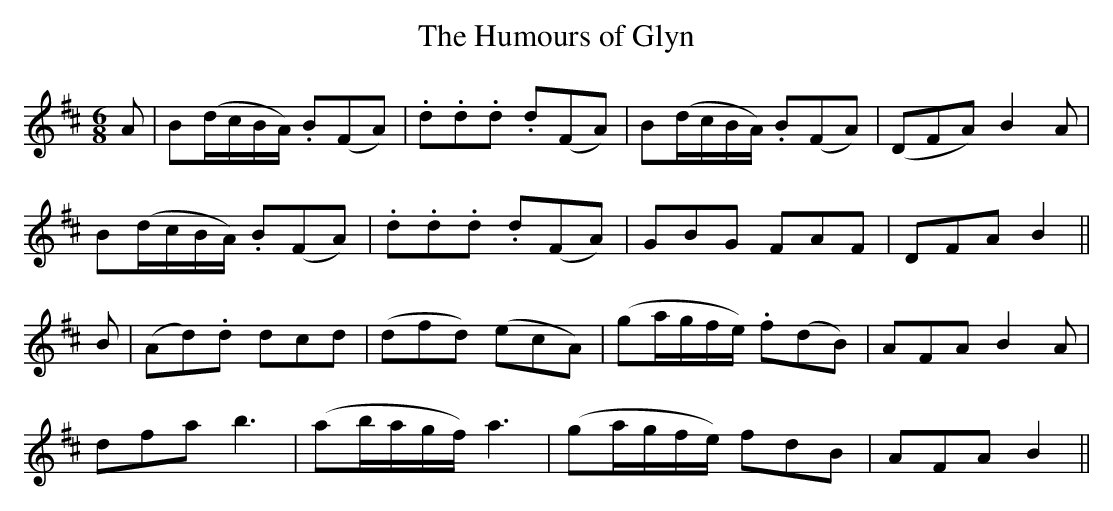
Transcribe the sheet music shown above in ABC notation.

X:1
T: The Humours of Glyn
M: 6/8
L: 1/8
K: Bm
A|B(d/c/B/A/) .B(FA)|.d.d.d .d(FA)|B(d/c/B/A/) .B(FA)|(DFA) B2 A|
B(d/c/B/A/) .B(FA)|.d.d.d .d(FA)|GBG FAF|DFA B2||
B|(Ad).d dcd|(dfd) (ecA)|(ga/g/f/e/) .f(dB)|AFA B2 A|
dfa b3|(ab/a/g/f/) a3|(ga/g/f/e/) fdB|AFA B2||
